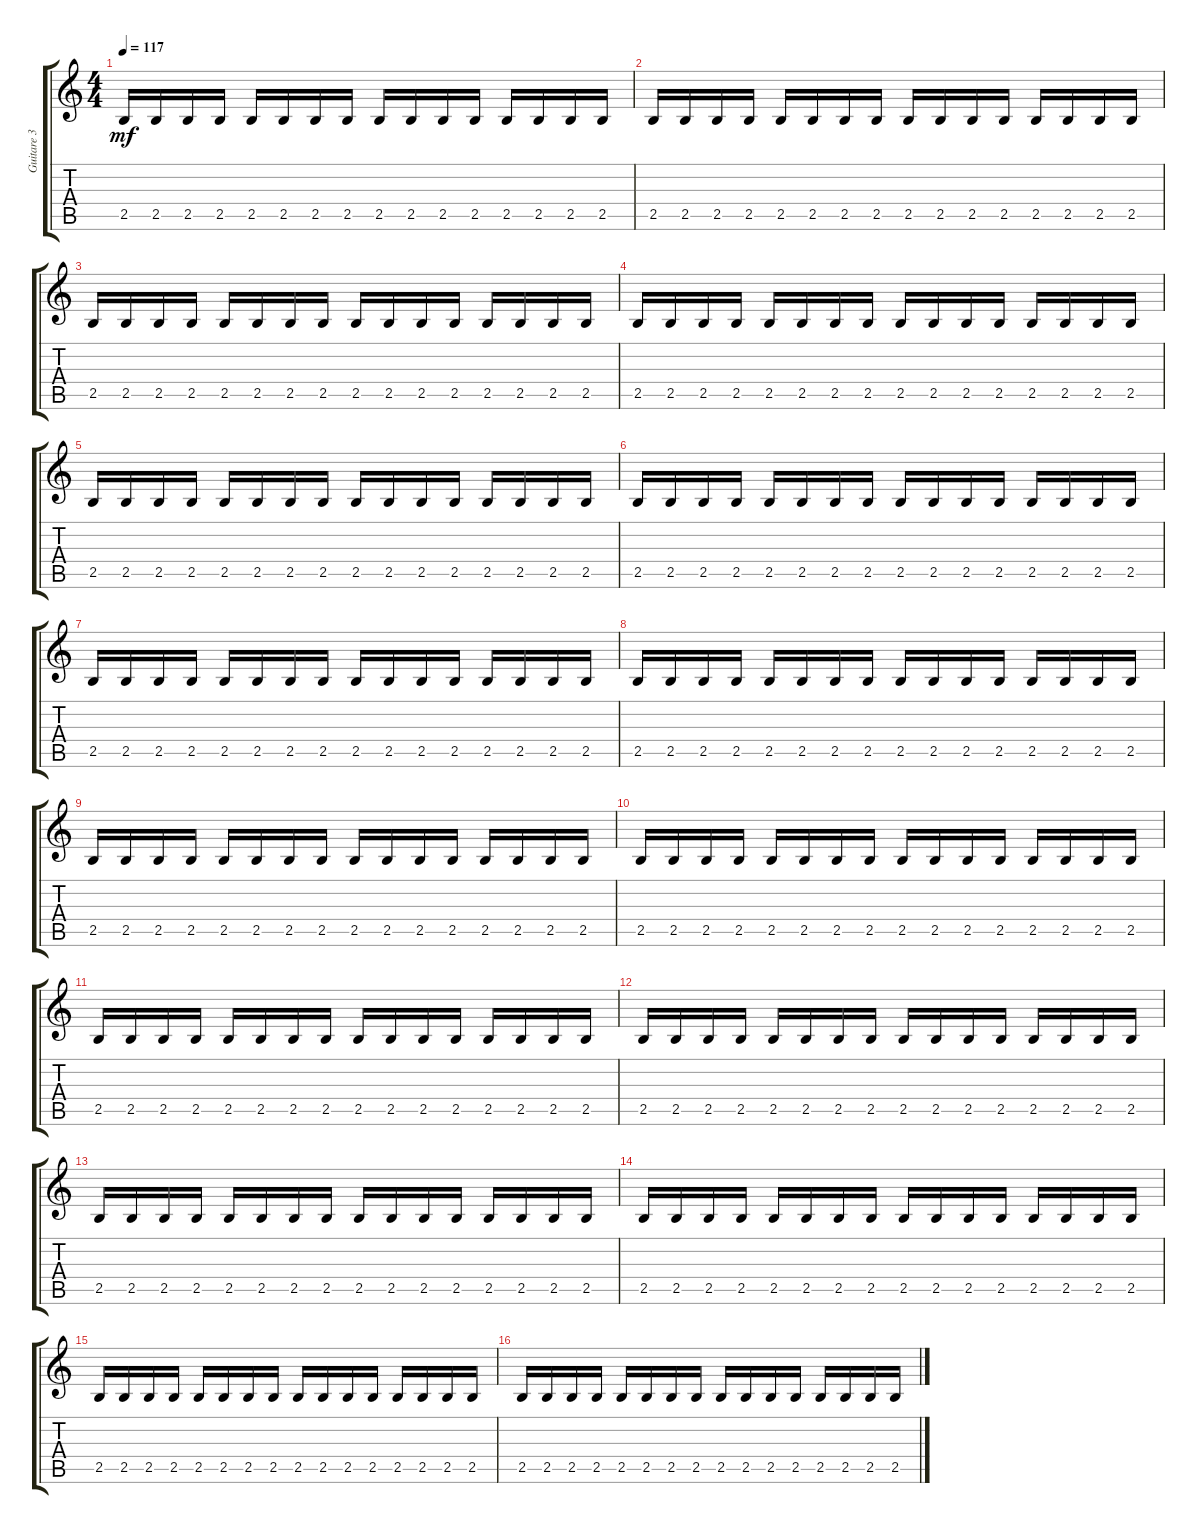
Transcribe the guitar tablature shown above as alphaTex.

\track ("Guitare 3" "Guitare 3") {instrument acousticguitarsteel}
\staff {score tabs}
\tuning (E4 B3 G3 D3 A2 E2) {hide}
\ts (4 4)
\tempo 117
\clef g2
\ks c
2.5.16{dy mf} 2.5.16 2.5.16 2.5.16 2.5.16 2.5.16 2.5.16 2.5.16 2.5.16 2.5.16 2.5.16 2.5.16 2.5.16 2.5.16 2.5.16 2.5.16 |
2.5.16 2.5.16 2.5.16 2.5.16 2.5.16 2.5.16 2.5.16 2.5.16 2.5.16 2.5.16 2.5.16 2.5.16 2.5.16 2.5.16 2.5.16 2.5.16 |
2.5.16 2.5.16 2.5.16 2.5.16 2.5.16 2.5.16 2.5.16 2.5.16 2.5.16 2.5.16 2.5.16 2.5.16 2.5.16 2.5.16 2.5.16 2.5.16 |
2.5.16 2.5.16 2.5.16 2.5.16 2.5.16 2.5.16 2.5.16 2.5.16 2.5.16 2.5.16 2.5.16 2.5.16 2.5.16 2.5.16 2.5.16 2.5.16 |
2.5.16 2.5.16 2.5.16 2.5.16 2.5.16 2.5.16 2.5.16 2.5.16 2.5.16 2.5.16 2.5.16 2.5.16 2.5.16 2.5.16 2.5.16 2.5.16 |
2.5.16 2.5.16 2.5.16 2.5.16 2.5.16 2.5.16 2.5.16 2.5.16 2.5.16 2.5.16 2.5.16 2.5.16 2.5.16 2.5.16 2.5.16 2.5.16 |
2.5.16 2.5.16 2.5.16 2.5.16 2.5.16 2.5.16 2.5.16 2.5.16 2.5.16 2.5.16 2.5.16 2.5.16 2.5.16 2.5.16 2.5.16 2.5.16 |
2.5.16 2.5.16 2.5.16 2.5.16 2.5.16 2.5.16 2.5.16 2.5.16 2.5.16 2.5.16 2.5.16 2.5.16 2.5.16 2.5.16 2.5.16 2.5.16 |
2.5.16 2.5.16 2.5.16 2.5.16 2.5.16 2.5.16 2.5.16 2.5.16 2.5.16 2.5.16 2.5.16 2.5.16 2.5.16 2.5.16 2.5.16 2.5.16 |
2.5.16 2.5.16 2.5.16 2.5.16 2.5.16 2.5.16 2.5.16 2.5.16 2.5.16 2.5.16 2.5.16 2.5.16 2.5.16 2.5.16 2.5.16 2.5.16 |
2.5.16 2.5.16 2.5.16 2.5.16 2.5.16 2.5.16 2.5.16 2.5.16 2.5.16 2.5.16 2.5.16 2.5.16 2.5.16 2.5.16 2.5.16 2.5.16 |
2.5.16 2.5.16 2.5.16 2.5.16 2.5.16 2.5.16 2.5.16 2.5.16 2.5.16 2.5.16 2.5.16 2.5.16 2.5.16 2.5.16 2.5.16 2.5.16 |
2.5.16 2.5.16 2.5.16 2.5.16 2.5.16 2.5.16 2.5.16 2.5.16 2.5.16 2.5.16 2.5.16 2.5.16 2.5.16 2.5.16 2.5.16 2.5.16 |
2.5.16 2.5.16 2.5.16 2.5.16 2.5.16 2.5.16 2.5.16 2.5.16 2.5.16 2.5.16 2.5.16 2.5.16 2.5.16 2.5.16 2.5.16 2.5.16 |
2.5.16 2.5.16 2.5.16 2.5.16 2.5.16 2.5.16 2.5.16 2.5.16 2.5.16 2.5.16 2.5.16 2.5.16 2.5.16 2.5.16 2.5.16 2.5.16 |
2.5.16 2.5.16 2.5.16 2.5.16 2.5.16 2.5.16 2.5.16 2.5.16 2.5.16 2.5.16 2.5.16 2.5.16 2.5.16 2.5.16 2.5.16 2.5.16
